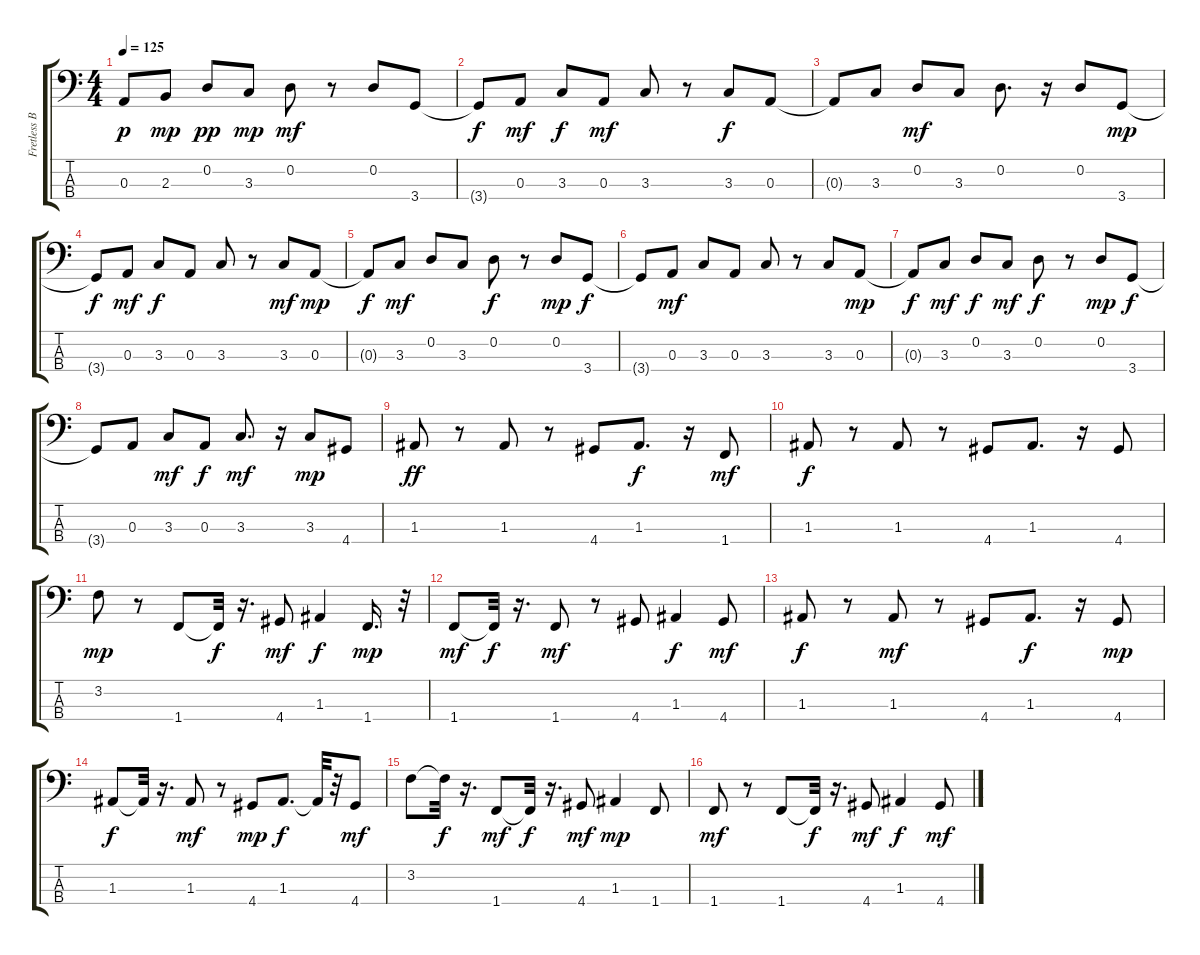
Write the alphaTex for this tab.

\track ("Fretless Bass" "Fretless B") {instrument electricbassfinger}
\staff {score tabs}
\tuning (G2 D2 A1 E1) {hide}
\ts (4 4)
\tempo 125
\clef f4
\ks c
0.3.8{dy p} 2.3.8{dy mp} 0.2.8{dy pp} 3.3.8{dy mp} 0.2.8{dy mf} r.8 0.2.8 3.4.8 |
3.4{t}.8{dy f} 0.3.8{dy mf} 3.3.8{dy f} 0.3.8{dy mf} 3.3.8 r.8 3.3.8{dy f} 0.3.8 |
0.3{t}.8 3.3.8 0.2.8{dy mf} 3.3.8 0.2.8{d} r.16 0.2.8 3.4.8{dy mp} |
3.4{t}.8{dy f} 0.3.8{dy mf} 3.3.8{dy f} 0.3.8 3.3.8 r.8 3.3.8{dy mf} 0.3.8{dy mp} |
0.3{t}.8{dy f} 3.3.8{dy mf} 0.2.8 3.3.8 0.2.8{dy f} r.8 0.2.8{dy mp} 3.4.8{dy f} |
3.4{t}.8 0.3.8{dy mf} 3.3.8 0.3.8 3.3.8 r.8 3.3.8 0.3.8{dy mp} |
0.3{t}.8{dy f} 3.3.8{dy mf} 0.2.8{dy f} 3.3.8{dy mf} 0.2.8{dy f} r.8 0.2.8{dy mp} 3.4.8{dy f} |
3.4{t}.8 0.3.8 3.3.8{dy mf} 0.3.8{dy f} 3.3.8{d dy mf} r.16 3.3.8{dy mp} 4.4.8 |
1.3.8{dy ff} r.8 1.3.8 r.8 4.4.8 1.3.8{d dy f} r.16 1.4.8{dy mf} |
1.3.8{dy f} r.8 1.3.8 r.8 4.4.8 1.3.8{d} r.16 4.4.8 |
3.2.8{dy mp} r.8 1.4.8 1.4{t}.32{dy f} r.16{d} 4.4.8{dy mf} 1.3.4{dy f} 1.4.16{d dy mp} r.32 |
1.4.8{dy mf} 1.4{t}.32{dy f} r.16{d} 1.4.8{dy mf} r.8 4.4.8 1.3.4{dy f} 4.4.8{dy mf} |
1.3.8{dy f} r.8 1.3.8{dy mf} r.8 4.4.8 1.3.8{d dy f} r.16 4.4.8{dy mp} |
1.3.8{dy f} 1.3{t}.32 r.16{d} 1.3.8{dy mf} r.8 4.4.8{dy mp} 1.3.8{d dy f} 1.3{t}.32 r.32 4.4.8{dy mf} |
3.2.8 3.2{t}.32{dy f} r.16{d} 1.4.8{dy mf} 1.4{t}.32{dy f} r.16{d} 4.4.8{dy mf} 1.3.4{dy mp} 1.4.8 |
1.4.8{dy mf} r.8 1.4.8 1.4{t}.32{dy f} r.16{d} 4.4.8{dy mf} 1.3.4{dy f} 4.4.8{dy mf}
